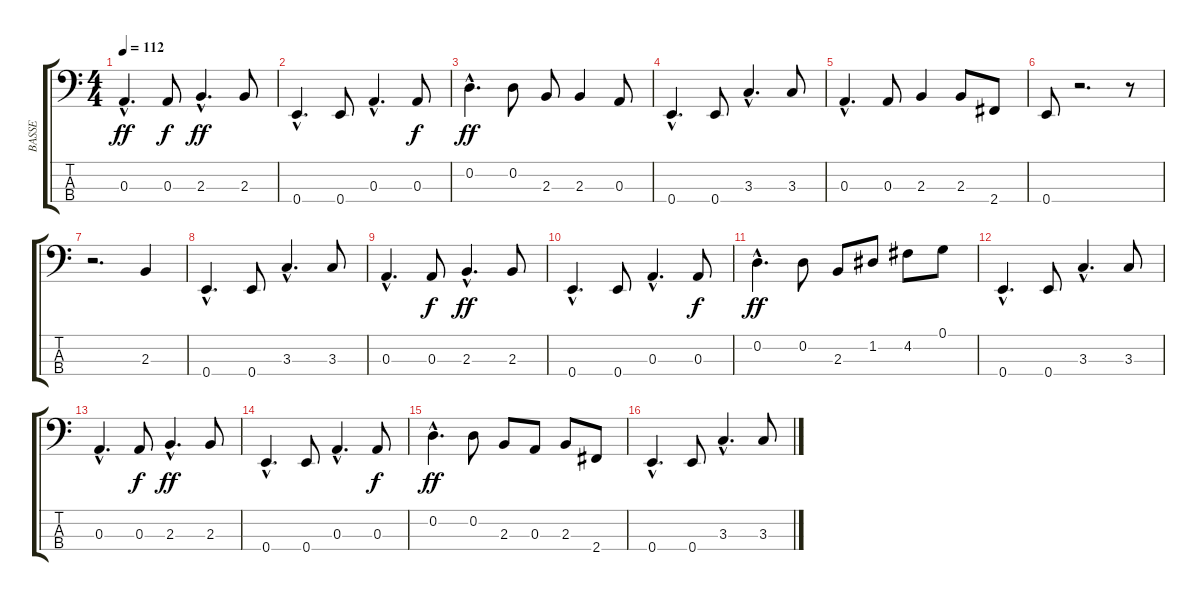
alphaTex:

\track ("BASSE" "BASSE") {instrument electricbassfinger}
\staff {score tabs}
\tuning (G2 D2 A1 E1) {hide}
\ts (4 4)
\tempo 112
\clef f4
\ks c
0.3{hac}.4{d dy ff} 0.3.8{dy f} 2.3{hac}.4{d dy ff} 2.3.8 |
0.4{hac}.4{d} 0.4.8 0.3{hac}.4{d} 0.3.8{dy f} |
0.2{hac}.4{d dy ff} 0.2.8 2.3.8 2.3.4 0.3.8 |
0.4{hac}.4{d} 0.4.8 3.3{hac}.4{d} 3.3.8 |
0.3{hac}.4{d} 0.3.8 2.3.4 2.3.8 2.4.8 |
0.4.8 r.2{d} r.8 |
r.2{d} 2.3.4 |
0.4{hac}.4{d} 0.4.8 3.3{hac}.4{d} 3.3.8 |
0.3{hac}.4{d} 0.3.8{dy f} 2.3{hac}.4{d dy ff} 2.3.8 |
0.4{hac}.4{d} 0.4.8 0.3{hac}.4{d} 0.3.8{dy f} |
0.2{hac}.4{d dy ff} 0.2.8 2.3.8 1.2.8 4.2.8 0.1.8 |
0.4{hac}.4{d} 0.4.8 3.3{hac}.4{d} 3.3.8 |
0.3{hac}.4{d} 0.3.8{dy f} 2.3{hac}.4{d dy ff} 2.3.8 |
0.4{hac}.4{d} 0.4.8 0.3{hac}.4{d} 0.3.8{dy f} |
0.2{hac}.4{d dy ff} 0.2.8 2.3.8 0.3.8 2.3.8 2.4.8 |
0.4{hac}.4{d} 0.4.8 3.3{hac}.4{d} 3.3.8
